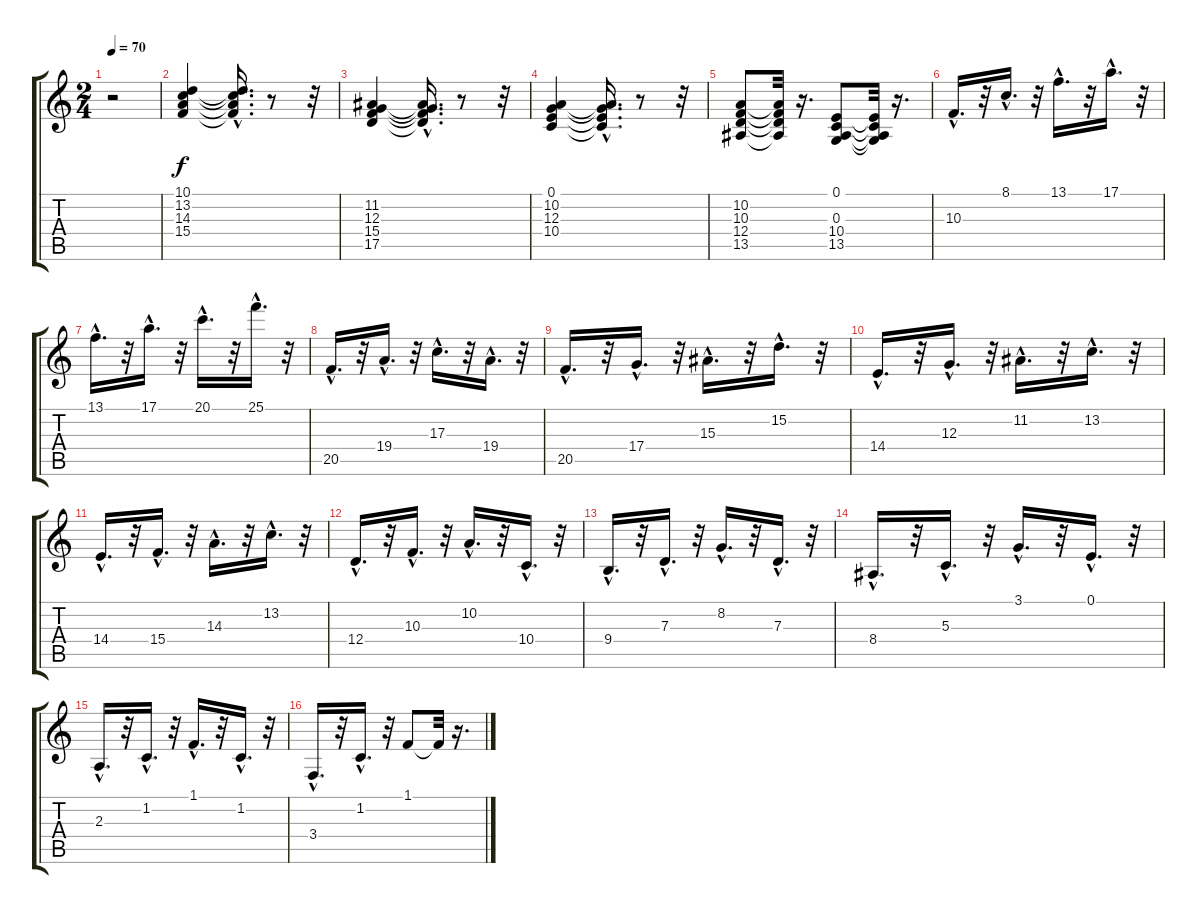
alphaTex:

\track "" {instrument electricpiano1}
\staff {score tabs}
\tuning (E4 B3 G3 D3 A2 E2) {hide}
\ts (2 4)
\tempo 70
\clef g2
\ks c
r.2{dy f instrument electricpiano1} |
(10.1 13.2 14.3 15.4).4 (10.1{hac t} 13.2{hac t} 14.3{hac t} 15.4{hac t}).16{d} r.8 r.32 |
(11.2 12.3 15.4 17.5).4 (11.2{hac t} 12.3{hac t} 15.4{hac t} 17.5{hac t}).16{d} r.8 r.32 |
(0.1 10.2 12.3 10.4).4 (0.1{hac t} 10.2{hac t} 12.3{hac t} 10.4{hac t}).16{d} r.8 r.32 |
(10.2 10.3 12.4 13.5).8 (10.2{t} 10.3{t} 12.4{t} 13.5{t}).32 r.16{d} (0.1 0.3 10.4 13.5).8 (0.1{t} 0.3{t} 10.4{t} 13.5{t}).32 r.16{d} |
10.3{hac}.16{d} r.32 8.1{hac}.16{d} r.32 13.1{hac}.16{d} r.32 17.1{hac}.16{d} r.32 |
13.1{hac}.16{d} r.32 17.1{hac}.16{d} r.32 20.1{hac}.16{d} r.32 25.1{hac}.16{d} r.32 |
20.5{hac}.16{d} r.32 19.4{hac}.16{d} r.32 17.3{hac}.16{d} r.32 19.4{hac}.16{d} r.32 |
20.5{hac}.16{d} r.32 17.4{hac}.16{d} r.32 15.3{hac}.16{d} r.32 15.2{hac}.16{d} r.32 |
14.4{hac}.16{d} r.32 12.3{hac}.16{d} r.32 11.2{hac}.16{d} r.32 13.2{hac}.16{d} r.32 |
14.4{hac}.16{d} r.32 15.4{hac}.16{d} r.32 14.3{hac}.16{d} r.32 13.2{hac}.16{d} r.32 |
12.4{hac}.16{d} r.32 10.3{hac}.16{d} r.32 10.2{hac}.16{d} r.32 10.4{hac}.16{d} r.32 |
9.4{hac}.16{d} r.32 7.3{hac}.16{d} r.32 8.2{hac}.16{d} r.32 7.3{hac}.16{d} r.32 |
8.4{hac}.16{d} r.32 5.3{hac}.16{d} r.32 3.1{hac}.16{d} r.32 0.1{hac}.16{d} r.32 |
2.3{hac}.16{d} r.32 1.2{hac}.16{d} r.32 1.1{hac}.16{d} r.32 1.2{hac}.16{d} r.32 |
3.4{hac}.16{d} r.32 1.2{hac}.16{d} r.32 1.1.8 1.1{t}.32 r.16{d}
